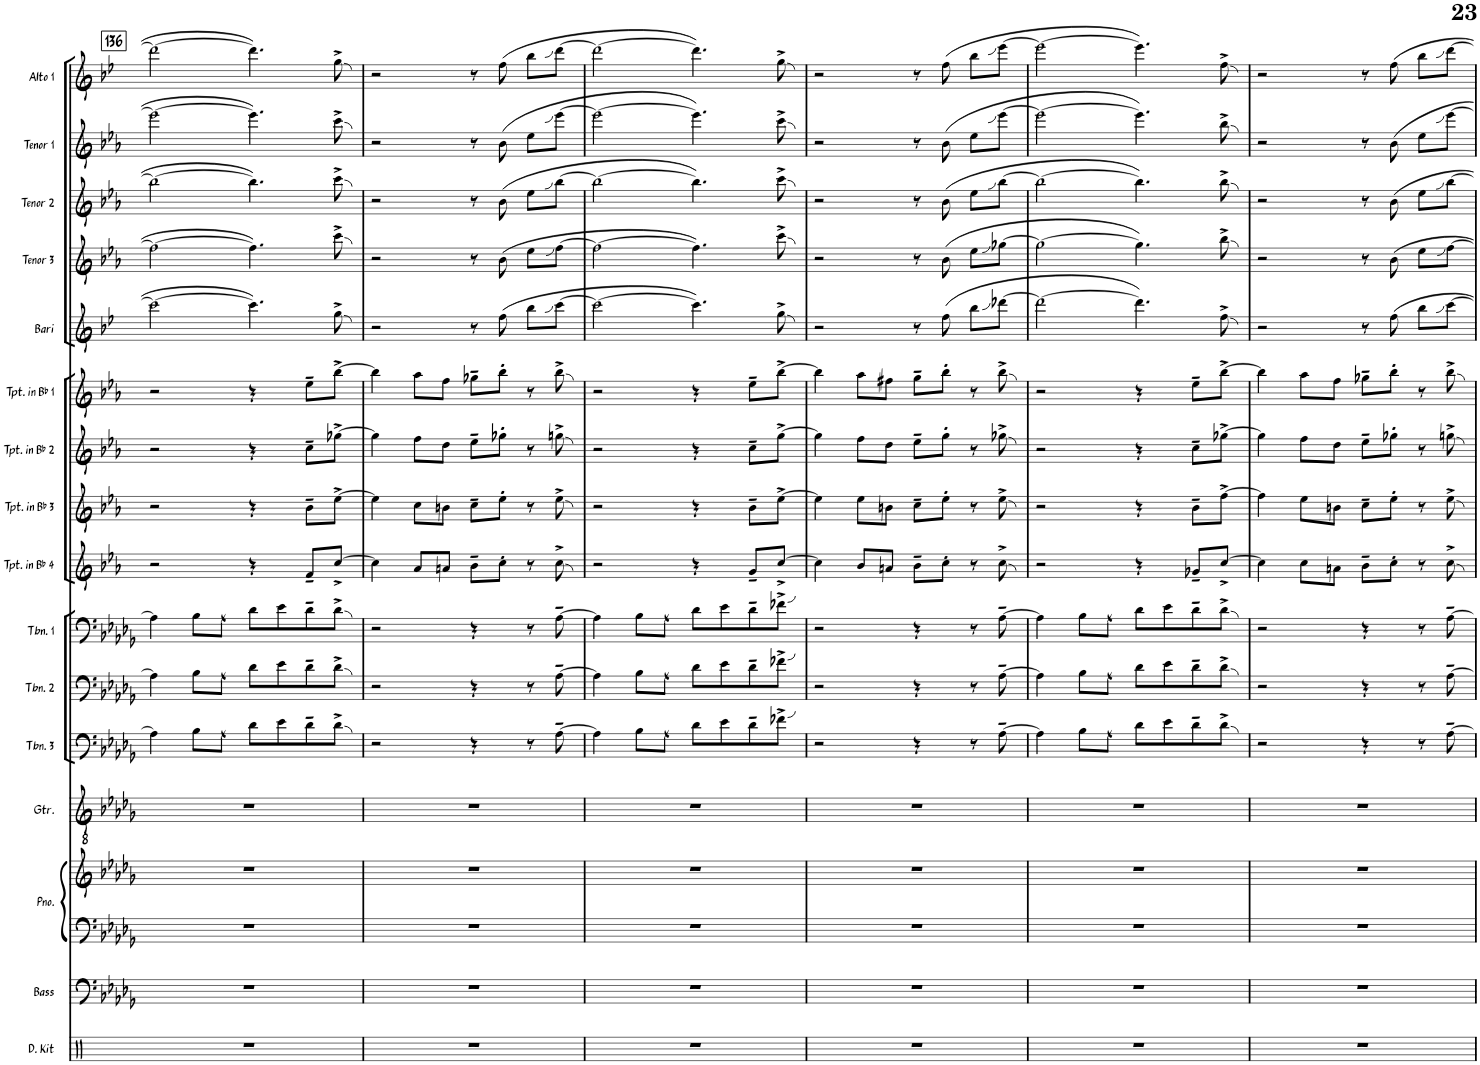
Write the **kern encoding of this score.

**kern	**kern	**kern	**kern	**kern	**kern	**kern	**kern	**kern	**kern	**kern	**kern	**kern	**kern	**kern	**kern	**kern
*part16	*part15	*part14	*part14	*part13	*part12	*part11	*part10	*part9	*part8	*part7	*part6	*part5	*part4	*part3	*part2	*part1
*staff17	*staff16	*staff15	*staff14	*staff13	*staff12	*staff11	*staff10	*staff9	*staff8	*staff7	*staff6	*staff5	*staff4	*staff3	*staff2	*staff1
*I"Drum Kit	*I"Acoustic Bass	*I"Piano	*	*I"Guitar	*I"Trombone 3	*I"Trombone 2	*I"Trombone 1	*I"Trumpet in Bb 4	*I"Trumpet in Bb 3	*I"Trumpet in Bb 2	*I"Trumpet in Bb 1	*I"Bari Sax	*I"Tenor Sax 3	*I"Tenor Sax 2	*I"Tenor Sax 1	*I"Alto Sax 1
*I'D. Kit	*I'Bass	*I'Pno.	*	*I'Gtr.	*I'Tbn. 3	*I'Tbn. 2	*I'Tbn. 1	*I'Tpt. in Bb 4	*I'Tpt. in Bb 3	*I'Tpt. in Bb 2	*I'Tpt. in Bb 1	*I'Bari	*I'Tenor 3	*I'Tenor 2	*I'Tenor 1	*I'Alto 1
!!LO:PB:g=z
*clefX	*clefF4	*clefF4	*clefG2	*clefGv2	*clefF4	*clefF4	*clefF4	*clefG2	*clefG2	*clefG2	*clefG2	*clefG2	*clefG2	*clefG2	*clefG2	*clefG2
*	*Trd7c12	*	*	*	*	*	*	*Trd1c2	*Trd1c2	*Trd1c2	*Trd1c2	*Trd12c21	*Trd8c14	*Trd8c14	*Trd8c14	*Trd5c9
*k[]	*k[b-e-a-d-g-]	*k[b-e-a-d-g-]	*k[b-e-a-d-g-]	*k[b-e-a-d-g-]	*k[b-e-a-d-g-]	*k[b-e-a-d-g-]	*k[b-e-a-d-g-]	*k[b-e-a-]	*k[b-e-a-]	*k[b-e-a-]	*k[b-e-a-]	*k[b-e-]	*k[b-e-a-]	*k[b-e-a-]	*k[b-e-a-]	*k[b-e-]
*M4/4	*M4/4	*M4/4	*M4/4	*M4/4	*M4/4	*M4/4	*M4/4	*M4/4	*M4/4	*M4/4	*M4/4	*M4/4	*M4/4	*M4/4	*M4/4	*M4/4
!!LO:REH:place=s1:a:B:rj:fs=14:t=136
=136	=136	=136	=136	=136	=136	=136	=136	=136	=136	=136	=136	=136	=136	=136	=136	=136
1r	1r	1r	1r	1r	4A-\]	4A-\]	4A-\]	2r	2r	2r	2r	2ccc\_	2ff\_	2bb-\_	2eee-\_	2ddd\_
.	.	.	.	.	8B-\L	8B-\L	8B-\L	.	.	.	.	.	.	.	.	.
.	.	.	.	.	8A-\J	8A-\J	8A-\J	.	.	.	.	.	.	.	.	.
.	.	.	.	.	8d-\L	8d-\L	8d-\L	4r	4r	4r	4r	4.ccc\]	4.ff\]	4.bb-\]	4.eee-\]	4.ddd\]
.	.	.	.	.	8e-\	8e-\	8e-\	.	.	.	.	.	.	.	.	.
.	.	.	.	.	8d-~\	8d-~\	8d-~\	8f~/L	8b-~\L	8cc~\L	8ee-~\L	.	.	.	.	.
.	.	.	.	.	8d-^\J	8d-^\J	8d-^\J	[8cc^/J	[8ee-^\J	[8gg-X^\J	[8bb-^\J	8gg^\	8ccc^\	8ccc^\	8ccc^\	8gg^\
=137	=137	=137	=137	=137	=137	=137	=137	=137	=137	=137	=137	=137	=137	=137	=137	=137
1r	1r	1r	1r	1r	2r	2r	2r	4cc\]	4ee-\]	4gg-\]	4bb-\]	2r	2r	2r	2r	2r
.	.	.	.	.	.	.	.	8a-/L	8cc\L	8ff\L	8aa-\L	.	.	.	.	.
.	.	.	.	.	.	.	.	8an/J	8bn\J	8dd\J	8ff\J	.	.	.	.	.
.	.	.	.	.	4r	4r	4r	8b-~\L	8cc~\L	8ee-~\L	8gg-X~\L	8r	8r	8r	8r	8r
.	.	.	.	.	.	.	.	8cc'\J	8ee-'\J	8gg-X'\J	8bb-'\J	(8ff\	(8b-\	(8b-\	(8b-\	(8ff\
.	.	.	.	.	8r	8r	8r	8r	8r	8r	8r	8bb-\L	8ee-\L	8ee-\L	8ee-\L	8bb-\L
.	.	.	.	.	[8A-~\	[8A-~\	[8A-~\	8cc^\	8ee-^\	8ggn^\	8bb-^\	[8ccc\J	[8ff\J	[8bb-\J	[8eee-\J	[8ddd\J
=138	=138	=138	=138	=138	=138	=138	=138	=138	=138	=138	=138	=138	=138	=138	=138	=138
1r	1r	1r	1r	1r	4A-\]	4A-\]	4A-\]	2r	2r	2r	2r	2ccc\_	2ff\_	2bb-\_	2eee-\_	2ddd\_
.	.	.	.	.	8B-\L	8B-\L	8B-\L	.	.	.	.	.	.	.	.	.
.	.	.	.	.	8A-\J	8A-\J	8A-\J	.	.	.	.	.	.	.	.	.
.	.	.	.	.	8d-\L	8d-\L	8d-\L	4r	4r	4r	4r	4.ccc\])	4.ff\])	4.bb-\])	4.eee-\])	4.ddd\])
.	.	.	.	.	8e-\	8e-\	8e-\	.	.	.	.	.	.	.	.	.
.	.	.	.	.	8d-~\	8d-~\	8d-~\	8g~/L	8b-~\L	8cc~\L	8ee-~\L	.	.	.	.	.
.	.	.	.	.	8f-X^\J	8f-X^\J	8f-X^\J	[8cc^/J	[8ee-^\J	[8gg^\J	[8bb-^\J	8gg^\	8ccc^\	8ccc^\	8ccc^\	8gg^\
=139	=139	=139	=139	=139	=139	=139	=139	=139	=139	=139	=139	=139	=139	=139	=139	=139
1r	1r	1r	1r	1r	2r	2r	2r	4cc\]	4ee-\]	4gg\]	4bb-\]	2r	2r	2r	2r	2r
.	.	.	.	.	.	.	.	8b-/L	8ee-\L	8ff\L	8aa-\L	.	.	.	.	.
.	.	.	.	.	.	.	.	8an/J	8bn\J	8dd\J	8ff#X\J	.	.	.	.	.
.	.	.	.	.	4r	4r	4r	8b-~\L	8cc~\L	8ee-~\L	8gg~\L	8r	8r	8r	8r	8r
.	.	.	.	.	.	.	.	8cc'\J	8ee-'\J	8gg'\J	8bb-'\J	(8ff\	(8b-\	(8b-\	(8b-\	(8ff\
.	.	.	.	.	8r	8r	8r	8r	8r	8r	8r	8bb-\L	8ee-\L	8ee-\L	8ee-\L	8bb-\L
.	.	.	.	.	[8A-~\	[8A-~\	[8A-~\	8cc^\	8ee-^\	8gg-X^\	8bb-^\	[8ddd-X\J	[8gg-X\J	[8bb-\J	[8eee-\J	[8eee-\J
=140	=140	=140	=140	=140	=140	=140	=140	=140	=140	=140	=140	=140	=140	=140	=140	=140
1r	1r	1r	1r	1r	4A-\]	4A-\]	4A-\]	2r	2r	2r	2r	2ddd-\_	2gg-\_	2bb-\_	2eee-\_	2eee-\_
.	.	.	.	.	8B-\L	8B-\L	8B-\L	.	.	.	.	.	.	.	.	.
.	.	.	.	.	8A-\J	8A-\J	8A-\J	.	.	.	.	.	.	.	.	.
.	.	.	.	.	8d-\L	8d-\L	8d-\L	4r	4r	4r	4r	4.ddd-\])	4.gg-\])	4.bb-\])	4.eee-\])	4.eee-\])
.	.	.	.	.	8e-\	8e-\	8e-\	.	.	.	.	.	.	.	.	.
.	.	.	.	.	8d-~\	8d-~\	8d-~\	8g-X~/L	8b-~\L	8cc~\L	8ee-~\L	.	.	.	.	.
.	.	.	.	.	8d-^\J	8d-^\J	8d-^\J	[8cc^/J	[8ff^\J	[8gg-X^\J	[8bb-^\J	8ff^\	8bb-^\	8bb-^\	8bb-^\	8ff^\
=141	=141	=141	=141	=141	=141	=141	=141	=141	=141	=141	=141	=141	=141	=141	=141	=141
1r	1r	1r	1r	1r	2r	2r	2r	4cc\]	4ff\]	4gg-\]	4bb-\]	2r	2r	2r	2r	2r
.	.	.	.	.	.	.	.	8cc\L	8ee-\L	8ff\L	8aa-\L	.	.	.	.	.
.	.	.	.	.	.	.	.	8an\J	8bn\J	8dd\J	8ff\J	.	.	.	.	.
.	.	.	.	.	4r	4r	4r	8b-~\L	8cc~\L	8ee-~\L	8gg-X~\L	8r	8r	8r	8r	8r
.	.	.	.	.	.	.	.	8cc'\J	8ee-'\J	8gg-X'\J	8bb-'\J	8ff\	8b-\	8b-\	8b-\	8ff\
.	.	.	.	.	8r	8r	8r	8r	8r	8r	8r	8bb-\L	8ee-\L	8ee-\L	8ee-\L	8bb-\L
.	.	.	.	.	[8A-~\	[8A-~\	[8A-~\	8cc^\	8ee-^\	8ggn^\	8bb-^\	[8ccc\J	[8ff\J	[8bb-\J	[8eee-\J	[8ddd\J
=	=	=	=	=	=	=	=	=	=	=	=	=	=	=	=	=
*-	*-	*-	*-	*-	*-	*-	*-	*-	*-	*-	*-	*-	*-	*-	*-	*-
